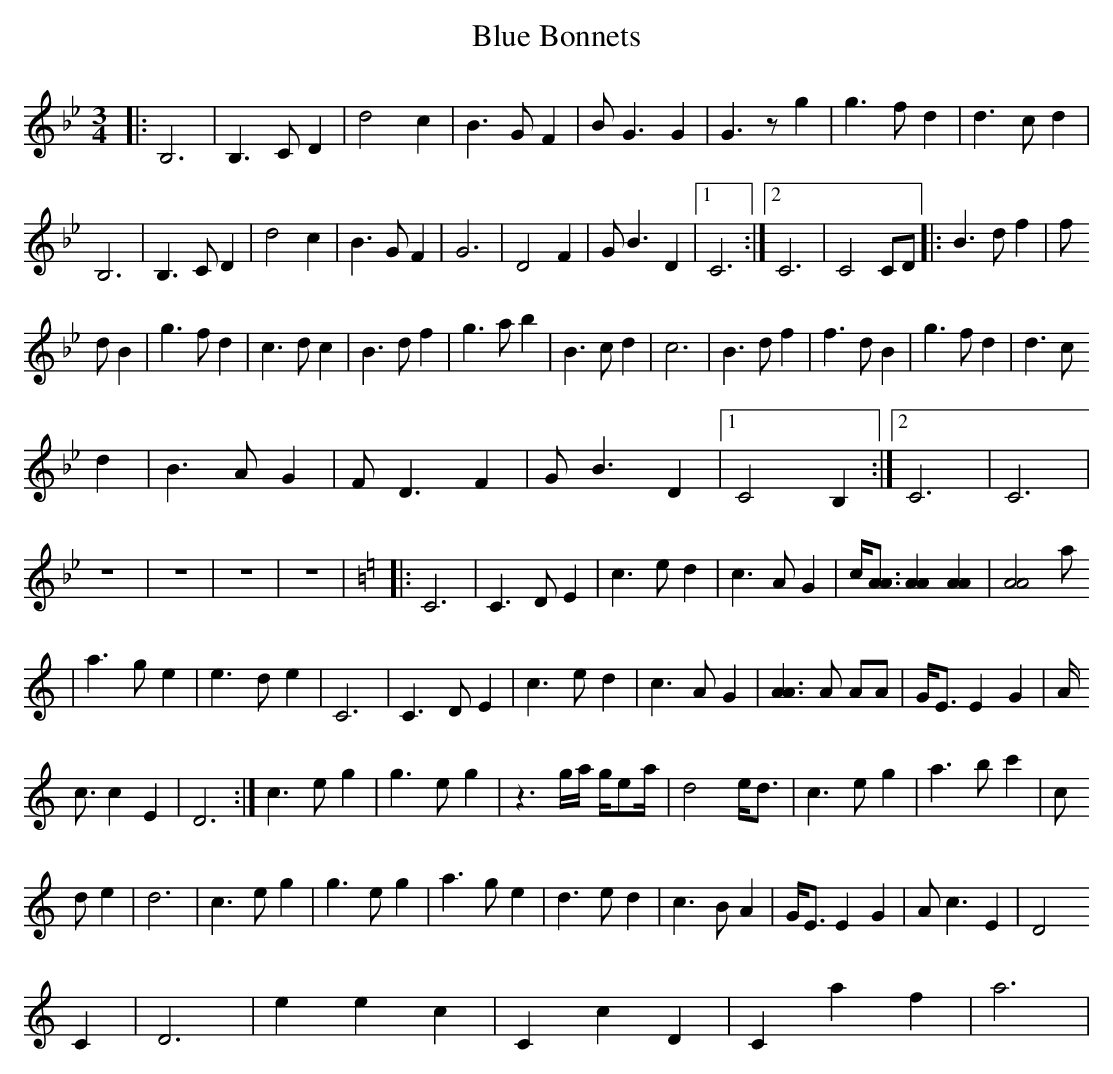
X:1
T: Blue Bonnets
M: 3/4
L: 1/8
K: Gmin
|: B,6 | B,3C D2 | d4 c2 | B3G F2 | BG3 G2 | G3z g2 | g3f d2 | d3c d2 |
B,6 | B,3C D2 | \
d4 c2 | B3G F2 | G6 | D4 F2 | GB3 D2 |1 C6 :|2 C6 | C4 CD |: B3d f2 | f
3d B2 | g3f d2 | \
c3d c2 | B3d f2 | g3a b2 | B3c d2 | c6 | B3d f2 | f3d B2 | g3f d2 | d3c
d2 | B3A G2 | \
FD3 F2 | GB3 D2 |1 C4 B,2 :|2 C6 | C6 | z6 | z6 | z6 | z6 | \
K:C
|: C6 | C3D E2 | c3e d2 | c3A G2 | c/[A3/2A3/2] [A2A2] [A2A2] | [A4A4] a
2 | a3g e2 | \
e3d e2 | C6 | C3D E2 | c3e d2 | c3A G2 | [A3A3]A AA | G/E3/2 E2 G2 | A/
c3/2 c2 E2 | \
D6 :| c3e g2 | g3e g2 | z3g/a/ g/ea/ | d4 e/d3/2 | c3e g2 | a3b c'2 | c
3d e2 | d6 | \
c3e g2 | g3e g2 | a3g e2 | d3e d2 | c3B A2 | G/E3/2 E2 G2 | Ac3 E2 | D4
C2 | D6 | \
e2 e2 c2 | C2 c2 D2 | C2 a2 f2 | a6 | \
